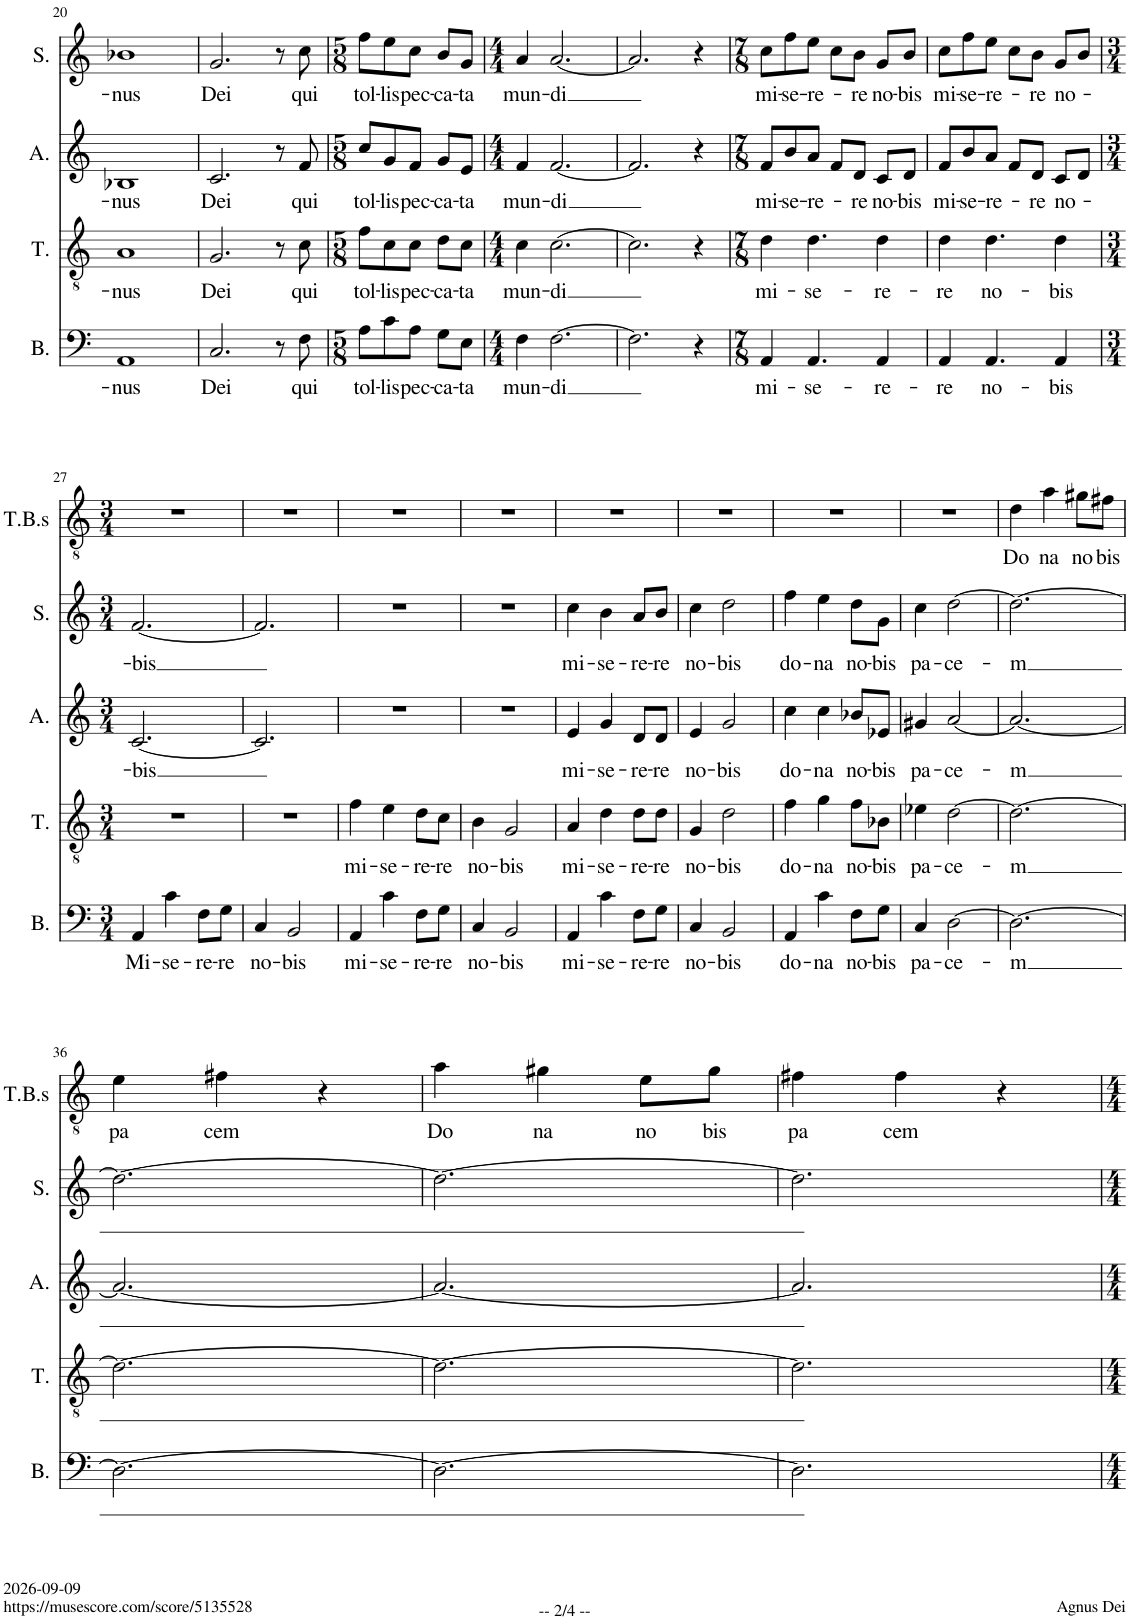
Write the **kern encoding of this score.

**kern	**text	**kern	**text	**kern	**text	**kern	**text	**kern	**text
*part5	*part5	*part4	*part4	*part3	*part3	*part2	*part2	*part1	*part1
*staff5	*staff5	*staff4	*staff4	*staff3	*staff3	*staff2	*staff2	*staff1	*staff1
*I"Baritone, Bass	*	*I"Tenor	*	*I"Alto	*	*I"Soprano	*	*I"Tenor, Bass Solo	*
*I'B.	*	*I'T.	*	*I'A.	*	*I'S.	*	*I'T.B.s	*
!!LO:PB:g=z
*clefF4	*	*clefGv2	*	*clefG2	*	*clefG2	*	*clefGv2	*
*	*	*Trd1c2	*	*	*	*	*	*	*
*k[]	*	*k[]	*	*k[]	*	*k[]	*	*k[]	*
*M4/4	*	*M4/4	*	*M4/4	*	*M4/4	*	*M4/4	*
=20	=20	=20	=20	=20	=20	=20	=20	=20	=20
!	!LO:LY:b	!	!LO:LY:b	!	!LO:LY:b	!	!LO:LY:b	!	!
1AA	-nus	1A	-nus	1B-X	-nus	1b-X	-nus	1r	.
=21	=21	=21	=21	=21	=21	=21	=21	=21	=21
!	!LO:LY:b	!	!LO:LY:b	!	!LO:LY:b	!	!LO:LY:b	!	!
2.C/	Dei	2.G/	Dei	2.c/	Dei	2.g/	Dei	1r	.
8r	.	8r	.	8r	.	8r	.	.	.
!	!LO:LY:b	!	!LO:LY:b	!	!LO:LY:b	!	!LO:LY:b	!	!
8F\	qui	8c\	qui	8f/	qui	8cc\	qui	.	.
=22	=22	=22	=22	=22	=22	=22	=22	=22	=22
*M5/8	*	*M5/8	*	*M5/8	*	*M5/8	*	*M5/8	*
!	!LO:LY:b	!	!LO:LY:b	!	!LO:LY:b	!	!LO:LY:b	!	!
8A\L	tol-	8f\L	tol-	8cc/L	tol-	8ff\L	tol-	8%5r	.
!	!LO:LY:b	!	!LO:LY:b	!	!LO:LY:b	!	!LO:LY:b	!	!
8c\	-lis	8c\	-lis	8g/	-lis	8ee\	-lis	.	.
!	!LO:LY:b	!	!LO:LY:b	!	!LO:LY:b	!	!LO:LY:b	!	!
8A\J	pec-	8c\J	pec-	8f/J	pec-	8cc\J	pec-	.	.
!	!LO:LY:b	!	!LO:LY:b	!	!LO:LY:b	!	!LO:LY:b	!	!
8G\L	-ca-	8d\L	-ca-	8g/L	-ca-	8b/L	-ca-	.	.
!	!LO:LY:b	!	!LO:LY:b	!	!LO:LY:b	!	!LO:LY:b	!	!
8E\J	-ta	8c\J	-ta	8e/J	-ta	8g/J	-ta	.	.
=23	=23	=23	=23	=23	=23	=23	=23	=23	=23
*M4/4	*	*M4/4	*	*M4/4	*	*M4/4	*	*M4/4	*
!	!LO:LY:b	!	!LO:LY:b	!	!LO:LY:b	!	!LO:LY:b	!	!
4F\	mun-	4c\	mun-	4f/	mun-	4a/	mun-	1r	.
!	!LO:LY:b	!	!LO:LY:b	!	!LO:LY:b	!	!LO:LY:b	!	!
[2.F\	-di	[2.c\	-di	[2.f/	-di	[2.a/	-di	.	.
=24	=24	=24	=24	=24	=24	=24	=24	=24	=24
2.F\]	.	2.c\]	.	2.f/]	.	2.a/]	.	1r	.
4r	.	4r	.	4r	.	4r	.	.	.
=25	=25	=25	=25	=25	=25	=25	=25	=25	=25
*M7/8	*	*M7/8	*	*M7/8	*	*M7/8	*	*M7/8	*
!	!LO:LY:b	!	!LO:LY:b	!	!LO:LY:b	!	!LO:LY:b	!	!
4AA/	mi-	4d\	mi-	8f/L	mi-	8cc\L	mi-	2..r	.
!	!	!	!	!	!LO:LY:b	!	!LO:LY:b	!	!
.	.	.	.	8b/	-se-	8ff\	-se-	.	.
!	!LO:LY:b	!	!LO:LY:b	!	!LO:LY:b	!	!LO:LY:b	!	!
4.AA/	-se-	4.d\	-se-	8a/J	-re-	8ee\J	-re-	.	.
.	.	.	.	8f/L	.	8cc\L	.	.	.
!	!	!	!	!	!LO:LY:b	!	!LO:LY:b	!	!
.	.	.	.	8d/J	-re	8b\J	-re	.	.
!	!LO:LY:b	!	!LO:LY:b	!	!LO:LY:b	!	!LO:LY:b	!	!
4AA/	-re-	4d\	-re-	8c/L	no-	8g/L	no-	.	.
!	!	!	!	!	!LO:LY:b	!	!LO:LY:b	!	!
.	.	.	.	8d/J	-bis	8b/J	-bis	.	.
=26	=26	=26	=26	=26	=26	=26	=26	=26	=26
!	!LO:LY:b	!	!LO:LY:b	!	!LO:LY:b	!	!LO:LY:b	!	!
4AA/	-re	4d\	-re	8f/L	mi-	8cc\L	mi-	2..r	.
!	!	!	!	!	!LO:LY:b	!	!LO:LY:b	!	!
.	.	.	.	8b/	-se-	8ff\	-se-	.	.
!	!LO:LY:b	!	!LO:LY:b	!	!LO:LY:b	!	!LO:LY:b	!	!
4.AA/	no-	4.d\	no-	8a/J	-re-	8ee\J	-re-	.	.
.	.	.	.	8f/L	.	8cc\L	.	.	.
!	!	!	!	!	!LO:LY:b	!	!LO:LY:b	!	!
.	.	.	.	8d/J	-re	8b\J	-re	.	.
!	!LO:LY:b	!	!LO:LY:b	!	!LO:LY:b	!	!LO:LY:b	!	!
4AA/	-bis	4d\	-bis	8c/L	no-	8g/L	no-	.	.
.	.	.	.	8d/J	.	8b/J	.	.	.
!!LO:LB:g=z
=27	=27	=27	=27	=27	=27	=27	=27	=27	=27
*M3/4	*	*M3/4	*	*M3/4	*	*M3/4	*	*M3/4	*
!	!LO:LY:b	!	!	!	!LO:LY:b	!	!LO:LY:b	!	!
4AA/	Mi-	2.r	.	[2.c/	-bis	[2.f/	-bis	2.r	.
!	!LO:LY:b	!	!	!	!	!	!	!	!
4c\	-se-	.	.	.	.	.	.	.	.
!	!LO:LY:b	!	!	!	!	!	!	!	!
8F\L	-re-	.	.	.	.	.	.	.	.
!	!LO:LY:b	!	!	!	!	!	!	!	!
8G\J	-re	.	.	.	.	.	.	.	.
=28	=28	=28	=28	=28	=28	=28	=28	=28	=28
!	!LO:LY:b	!	!	!	!	!	!	!	!
4C/	no-	2.r	.	2.c/]	.	2.f/]	.	2.r	.
!	!LO:LY:b	!	!	!	!	!	!	!	!
2BB/	-bis	.	.	.	.	.	.	.	.
=29	=29	=29	=29	=29	=29	=29	=29	=29	=29
!	!LO:LY:b	!	!LO:LY:b	!	!	!	!	!	!
4AA/	mi-	4f\	mi-	2.r	.	2.r	.	2.r	.
!	!LO:LY:b	!	!LO:LY:b	!	!	!	!	!	!
4c\	-se-	4e\	-se-	.	.	.	.	.	.
!	!LO:LY:b	!	!LO:LY:b	!	!	!	!	!	!
8F\L	-re-	8d\L	-re-	.	.	.	.	.	.
!	!LO:LY:b	!	!LO:LY:b	!	!	!	!	!	!
8G\J	-re	8c\J	-re	.	.	.	.	.	.
=30	=30	=30	=30	=30	=30	=30	=30	=30	=30
!	!LO:LY:b	!	!LO:LY:b	!	!	!	!	!	!
4C/	no-	4B\	no-	2.r	.	2.r	.	2.r	.
!	!LO:LY:b	!	!LO:LY:b	!	!	!	!	!	!
2BB/	-bis	2G/	-bis	.	.	.	.	.	.
=31	=31	=31	=31	=31	=31	=31	=31	=31	=31
!	!LO:LY:b	!	!LO:LY:b	!	!LO:LY:b	!	!LO:LY:b	!	!
4AA/	mi-	4A/	mi-	4e/	mi-	4cc\	mi-	2.r	.
!	!LO:LY:b	!	!LO:LY:b	!	!LO:LY:b	!	!LO:LY:b	!	!
4c\	-se-	4d\	-se-	4g/	-se-	4b\	-se-	.	.
!	!LO:LY:b	!	!LO:LY:b	!	!LO:LY:b	!	!LO:LY:b	!	!
8F\L	-re-	8d\L	-re-	8d/L	-re-	8a/L	-re-	.	.
!	!LO:LY:b	!	!LO:LY:b	!	!LO:LY:b	!	!LO:LY:b	!	!
8G\J	-re	8d\J	-re	8d/J	-re	8b/J	-re	.	.
=32	=32	=32	=32	=32	=32	=32	=32	=32	=32
!	!LO:LY:b	!	!LO:LY:b	!	!LO:LY:b	!	!LO:LY:b	!	!
4C/	no-	4G/	no-	4e/	no-	4cc\	no-	2.r	.
!	!LO:LY:b	!	!LO:LY:b	!	!LO:LY:b	!	!LO:LY:b	!	!
2BB/	-bis	2d\	-bis	2g/	-bis	2dd\	-bis	.	.
=33	=33	=33	=33	=33	=33	=33	=33	=33	=33
!	!LO:LY:b	!	!LO:LY:b	!	!LO:LY:b	!	!LO:LY:b	!	!
4AA/	do-	4f\	do-	4cc\	do-	4ff\	do-	2.r	.
!	!LO:LY:b	!	!LO:LY:b	!	!LO:LY:b	!	!LO:LY:b	!	!
4c\	-na	4g\	-na	4cc\	-na	4ee\	-na	.	.
!	!LO:LY:b	!	!LO:LY:b	!	!LO:LY:b	!	!LO:LY:b	!	!
8F\L	no-	8f\L	no-	8b-X/L	no-	8dd\L	no-	.	.
!	!LO:LY:b	!	!LO:LY:b	!	!LO:LY:b	!	!LO:LY:b	!	!
8G\J	-bis	8B-X\J	-bis	8e-X/J	-bis	8g\J	-bis	.	.
=34	=34	=34	=34	=34	=34	=34	=34	=34	=34
!	!LO:LY:b	!	!LO:LY:b	!	!LO:LY:b	!	!LO:LY:b	!	!
4C/	pa-	4e-X\	pa-	4g#X/	pa-	4cc\	pa-	2.r	.
!	!LO:LY:b	!	!LO:LY:b	!	!LO:LY:b	!	!LO:LY:b	!	!
[2D\	-ce-	[2d\	-ce-	[2a/	-ce-	[2dd\	-ce-	.	.
=35	=35	=35	=35	=35	=35	=35	=35	=35	=35
!	!LO:LY:b	!	!LO:LY:b	!	!LO:LY:b	!	!LO:LY:b	!	!LO:LY:b
2.D\_	-m	2.d\_	-m	2.a/_	-m	2.dd\_	-m	4d\	Do
!	!	!	!	!	!	!	!	!	!LO:LY:b
.	.	.	.	.	.	.	.	4a\	na
!	!	!	!	!	!	!	!	!	!LO:LY:b
.	.	.	.	.	.	.	.	8g#X\L	no
!	!	!	!	!	!	!	!	!	!LO:LY:b
.	.	.	.	.	.	.	.	8f#X\J	bis
!!LO:LB:g=z
=36	=36	=36	=36	=36	=36	=36	=36	=36	=36
!	!	!	!	!	!	!	!	!	!LO:LY:b
2.D\_	.	2.d\_	.	2.a/_	.	2.dd\_	.	4e\	pa
!	!	!	!	!	!	!	!	!	!LO:LY:b
.	.	.	.	.	.	.	.	4f#X\	cem
.	.	.	.	.	.	.	.	4r	.
=37	=37	=37	=37	=37	=37	=37	=37	=37	=37
!	!	!	!	!	!	!	!	!	!LO:LY:b
2.D\_	.	2.d\_	.	2.a/_	.	2.dd\_	.	4a\	Do
!	!	!	!	!	!	!	!	!	!LO:LY:b
.	.	.	.	.	.	.	.	4g#X\	na
!	!	!	!	!	!	!	!	!	!LO:LY:b
.	.	.	.	.	.	.	.	8e\L	no
!	!	!	!	!	!	!	!	!	!LO:LY:b
.	.	.	.	.	.	.	.	8g#\J	bis
=38	=38	=38	=38	=38	=38	=38	=38	=38	=38
!	!	!	!	!	!	!	!	!	!LO:LY:b
2.D\]	.	2.d\]	.	2.a/]	.	2.dd\]	.	4f#X\	pa
!	!	!	!	!	!	!	!	!	!LO:LY:b
.	.	.	.	.	.	.	.	4f#\	cem
.	.	.	.	.	.	.	.	4r	.
=	=	=	=	=	=	=	=	=	=
*-	*-	*-	*-	*-	*-	*-	*-	*-	*-
